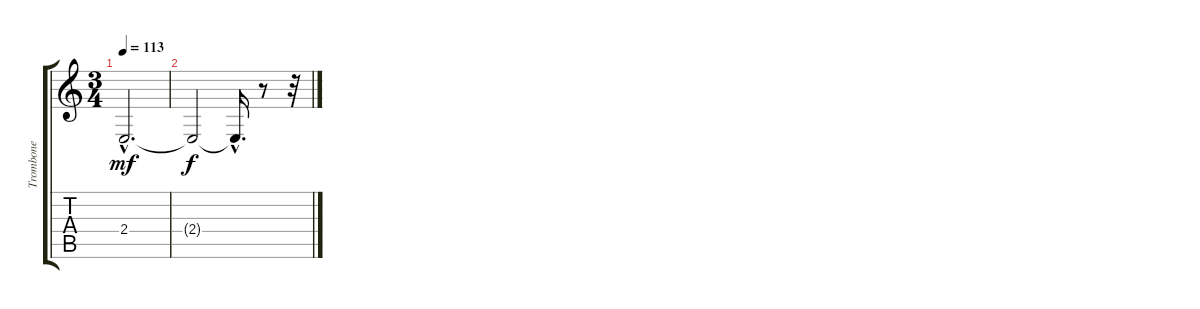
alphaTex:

\track ("Trombone" "Trombone") {instrument frenchhorn}
\staff {score tabs}
\tuning (E4 B3 G3 D3 A2 E2) {hide}
\ts (3 4)
\tempo 113
\clef g2
\ks c
2.4{hac}.2{d dy mf} |
2.4{t}.2{dy f} 2.4{hac t}.16{d} r.8 r.32
